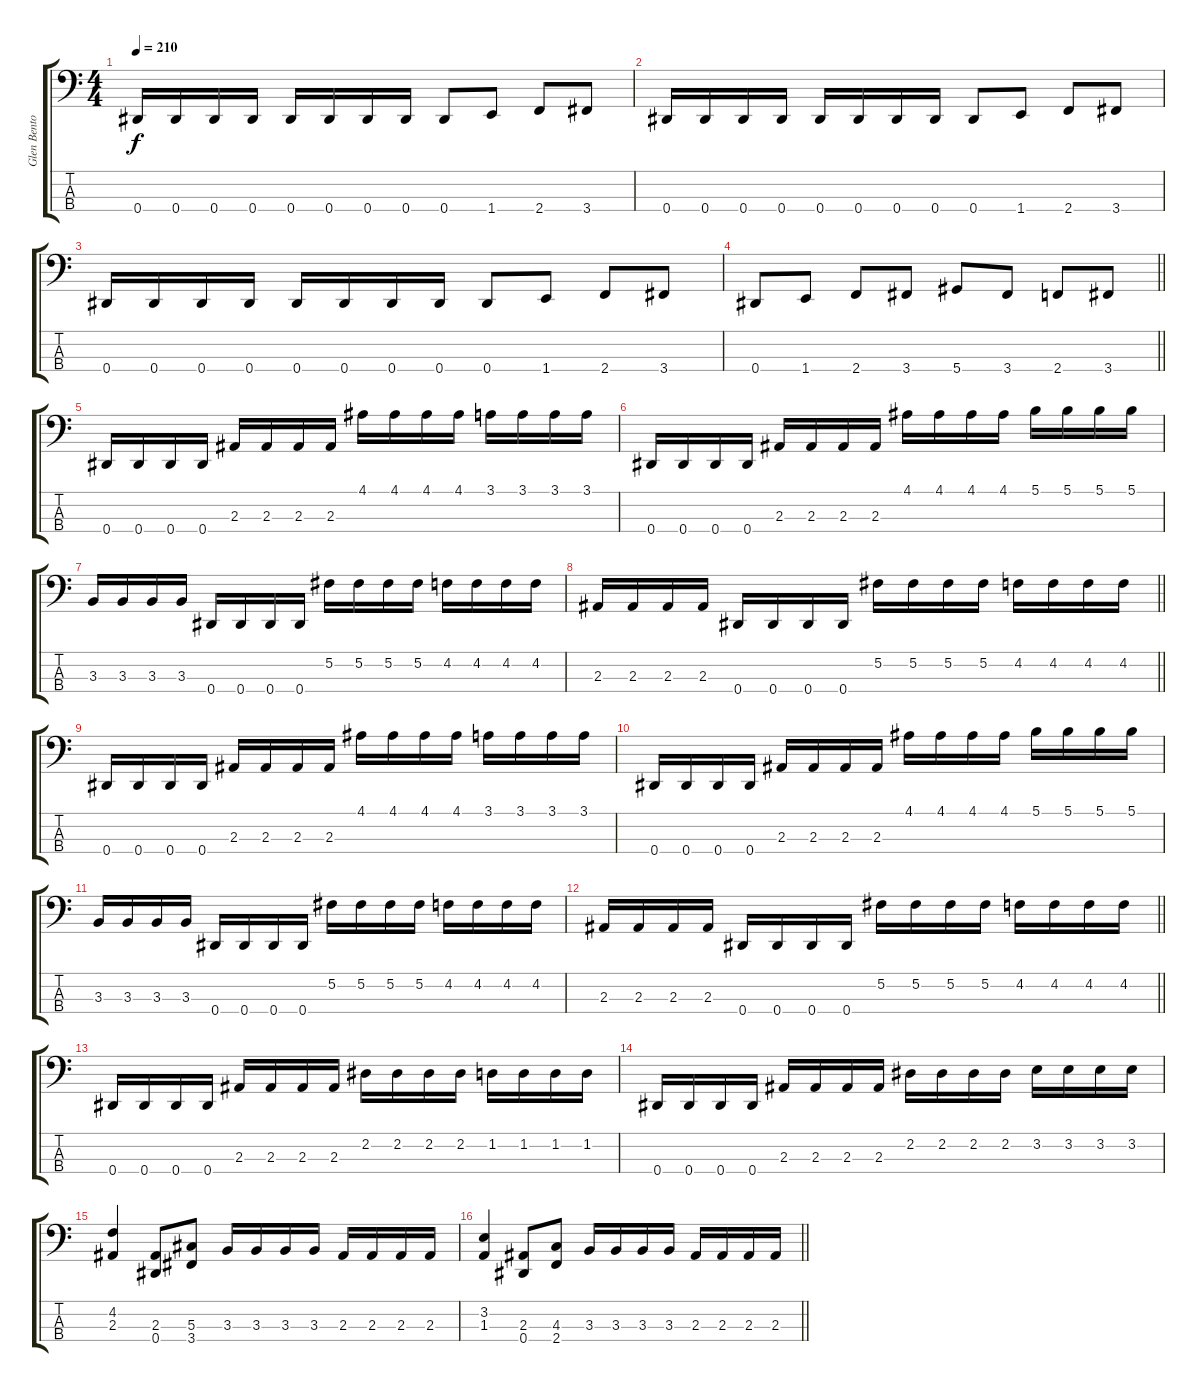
\track ("Glen Benton" "Glen Bento") {instrument electricbasspick}
\staff {score tabs}
\tuning (Gb2 Db2 Ab1 Eb1) {hide}
\ts (4 4)
\tempo 210
\clef f4
\ks c
0.4.16{dy f} 0.4.16 0.4.16 0.4.16 0.4.16 0.4.16 0.4.16 0.4.16 0.4.8 1.4.8 2.4.8 3.4.8 |
0.4.16 0.4.16 0.4.16 0.4.16 0.4.16 0.4.16 0.4.16 0.4.16 0.4.8 1.4.8 2.4.8 3.4.8 |
0.4.16 0.4.16 0.4.16 0.4.16 0.4.16 0.4.16 0.4.16 0.4.16 0.4.8 1.4.8 2.4.8 3.4.8 |
\barLineRight lightlight
0.4.8 1.4.8 2.4.8 3.4.8 5.4.8 3.4.8 2.4.8 3.4.8 |
0.4.16 0.4.16 0.4.16 0.4.16 2.3.16 2.3.16 2.3.16 2.3.16 4.1.16 4.1.16 4.1.16 4.1.16 3.1.16 3.1.16 3.1.16 3.1.16 |
0.4.16 0.4.16 0.4.16 0.4.16 2.3.16 2.3.16 2.3.16 2.3.16 4.1.16 4.1.16 4.1.16 4.1.16 5.1.16 5.1.16 5.1.16 5.1.16 |
3.3.16 3.3.16 3.3.16 3.3.16 0.4.16 0.4.16 0.4.16 0.4.16 5.2.16 5.2.16 5.2.16 5.2.16 4.2.16 4.2.16 4.2.16 4.2.16 |
\barLineRight lightlight
2.3.16 2.3.16 2.3.16 2.3.16 0.4.16 0.4.16 0.4.16 0.4.16 5.2.16 5.2.16 5.2.16 5.2.16 4.2.16 4.2.16 4.2.16 4.2.16 |
0.4.16 0.4.16 0.4.16 0.4.16 2.3.16 2.3.16 2.3.16 2.3.16 4.1.16 4.1.16 4.1.16 4.1.16 3.1.16 3.1.16 3.1.16 3.1.16 |
0.4.16 0.4.16 0.4.16 0.4.16 2.3.16 2.3.16 2.3.16 2.3.16 4.1.16 4.1.16 4.1.16 4.1.16 5.1.16 5.1.16 5.1.16 5.1.16 |
3.3.16 3.3.16 3.3.16 3.3.16 0.4.16 0.4.16 0.4.16 0.4.16 5.2.16 5.2.16 5.2.16 5.2.16 4.2.16 4.2.16 4.2.16 4.2.16 |
\barLineRight lightlight
2.3.16 2.3.16 2.3.16 2.3.16 0.4.16 0.4.16 0.4.16 0.4.16 5.2.16 5.2.16 5.2.16 5.2.16 4.2.16 4.2.16 4.2.16 4.2.16 |
0.4.16 0.4.16 0.4.16 0.4.16 2.3.16 2.3.16 2.3.16 2.3.16 2.2.16 2.2.16 2.2.16 2.2.16 1.2.16 1.2.16 1.2.16 1.2.16 |
0.4.16 0.4.16 0.4.16 0.4.16 2.3.16 2.3.16 2.3.16 2.3.16 2.2.16 2.2.16 2.2.16 2.2.16 3.2.16 3.2.16 3.2.16 3.2.16 |
(4.2 2.3).4 (2.3 0.4).8 (5.3 3.4).8 3.3.16 3.3.16 3.3.16 3.3.16 2.3.16 2.3.16 2.3.16 2.3.16 |
\barLineRight lightlight
(3.2 1.3).4 (2.3 0.4).8 (4.3 2.4).8 3.3.16 3.3.16 3.3.16 3.3.16 2.3.16 2.3.16 2.3.16 2.3.16
